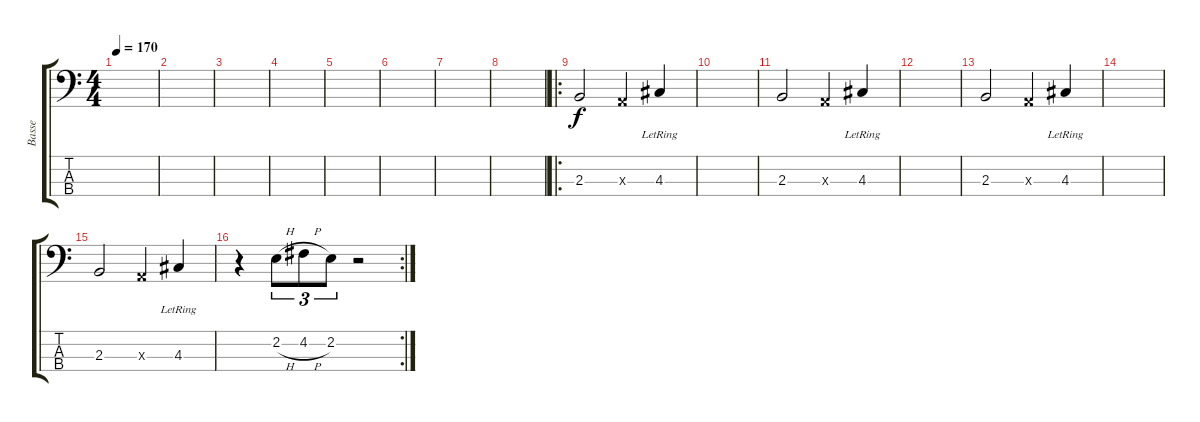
\track ("Basse" "Basse") {instrument electricbassfinger}
\staff {score tabs}
\tuning (G2 D2 A1 E1) {hide}
\ts (4 4)
\tempo 170
\clef f4
\ks c
|
|
|
|
|
|
|
|
\ro
2.3.2 0.3{x}.4 4.3{lr}.4 |
|
2.3.2 0.3{x}.4 4.3{lr}.4 |
|
2.3.2 0.3{x}.4 4.3{lr}.4 |
|
2.3.2 0.3{x}.4 4.3{lr}.4 |
\rc 2
r.4 2.2{h}.8{tu (3 2)} 4.2{h}.8{tu (3 2)} 2.2.8{tu (3 2)} r.2
